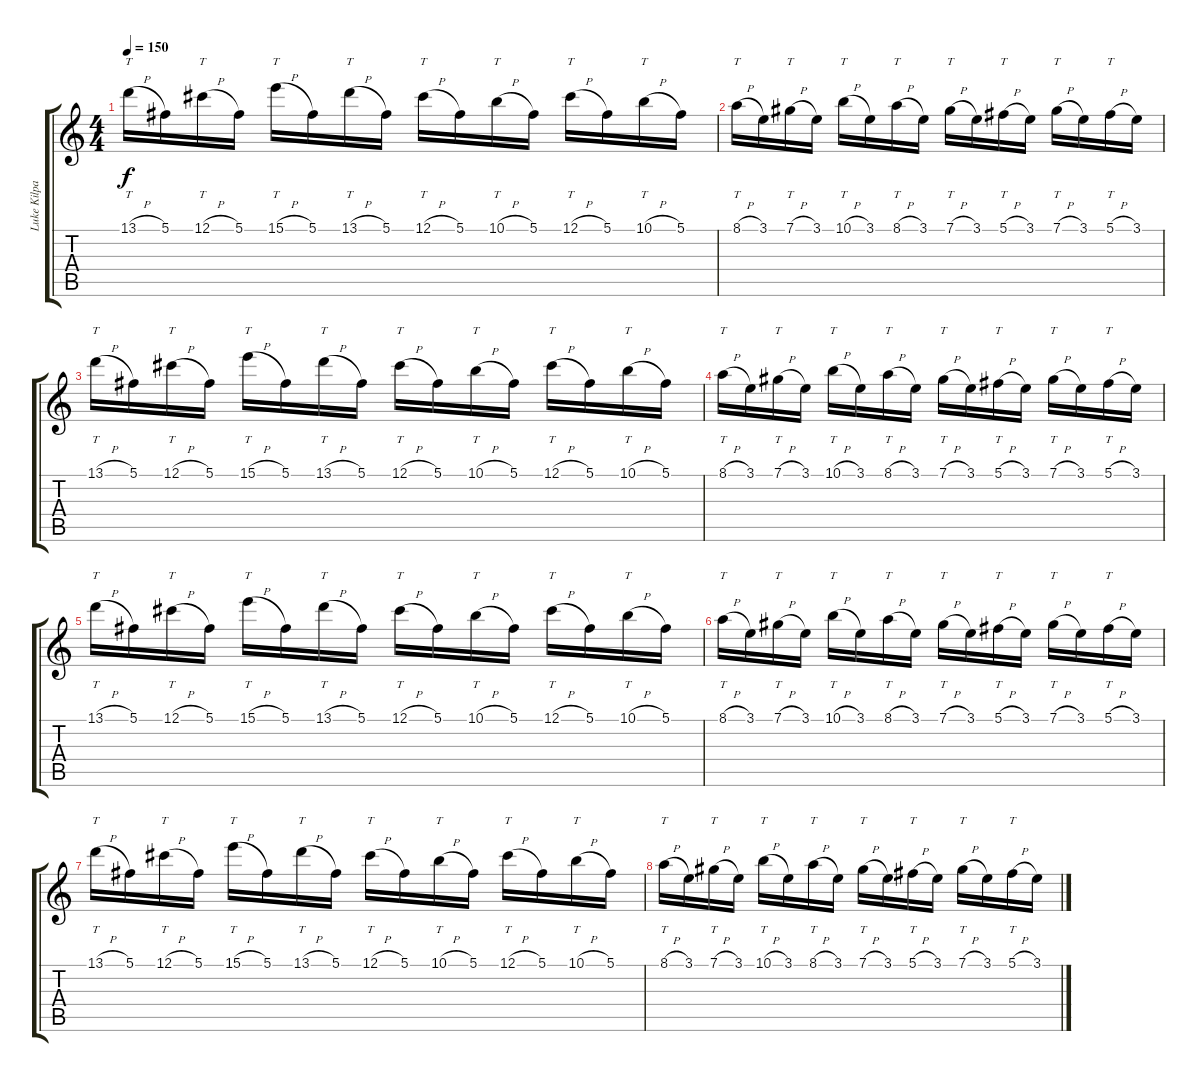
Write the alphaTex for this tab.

\track ("Luke Kilpatrick" "Luke Kilpa") {instrument distortionguitar}
\staff {score tabs}
\tuning (Db4 Ab3 E3 B2 Gb2 B1) {hide}
\ts (4 4)
\tempo 150
\clef g2
\ks c
13.1{h}.16{tt dy f instrument overdrivenguitar} 5.1.16 12.1{h}.16{tt} 5.1.16 15.1{h}.16{tt} 5.1.16 13.1{h}.16{tt} 5.1.16 12.1{h}.16{tt} 5.1.16 10.1{h}.16{tt} 5.1.16 12.1{h}.16{tt} 5.1.16 10.1{h}.16{tt} 5.1.16 |
8.1{h}.16{tt} 3.1.16 7.1{h}.16{tt} 3.1.16 10.1{h}.16{tt} 3.1.16 8.1{h}.16{tt} 3.1.16 7.1{h}.16{tt} 3.1.16 5.1{h}.16{tt} 3.1.16 7.1{h}.16{tt} 3.1.16 5.1{h}.16{tt} 3.1.16 |
13.1{h}.16{tt volume 0} 5.1.16 12.1{h}.16{tt} 5.1.16 15.1{h}.16{tt} 5.1.16 13.1{h}.16{tt} 5.1.16 12.1{h}.16{tt} 5.1.16 10.1{h}.16{tt} 5.1.16 12.1{h}.16{tt} 5.1.16 10.1{h}.16{tt} 5.1.16 |
8.1{h}.16{tt} 3.1.16 7.1{h}.16{tt} 3.1.16 10.1{h}.16{tt} 3.1.16 8.1{h}.16{tt} 3.1.16 7.1{h}.16{tt} 3.1.16 5.1{h}.16{tt} 3.1.16 7.1{h}.16{tt} 3.1.16 5.1{h}.16{tt} 3.1.16 |
13.1{h}.16{tt} 5.1.16 12.1{h}.16{tt} 5.1.16 15.1{h}.16{tt} 5.1.16 13.1{h}.16{tt} 5.1.16 12.1{h}.16{tt} 5.1.16 10.1{h}.16{tt} 5.1.16 12.1{h}.16{tt} 5.1.16 10.1{h}.16{tt} 5.1.16 |
8.1{h}.16{tt} 3.1.16 7.1{h}.16{tt} 3.1.16 10.1{h}.16{tt} 3.1.16 8.1{h}.16{tt} 3.1.16 7.1{h}.16{tt} 3.1.16 5.1{h}.16{tt} 3.1.16 7.1{h}.16{tt} 3.1.16 5.1{h}.16{tt} 3.1.16 |
13.1{h}.16{tt} 5.1.16 12.1{h}.16{tt} 5.1.16 15.1{h}.16{tt} 5.1.16 13.1{h}.16{tt} 5.1.16 12.1{h}.16{tt} 5.1.16 10.1{h}.16{tt} 5.1.16 12.1{h}.16{tt} 5.1.16 10.1{h}.16{tt} 5.1.16 |
8.1{h}.16{tt} 3.1.16 7.1{h}.16{tt} 3.1.16 10.1{h}.16{tt} 3.1.16 8.1{h}.16{tt} 3.1.16 7.1{h}.16{tt} 3.1.16 5.1{h}.16{tt} 3.1.16 7.1{h}.16{tt} 3.1.16 5.1{h}.16{tt} 3.1.16
